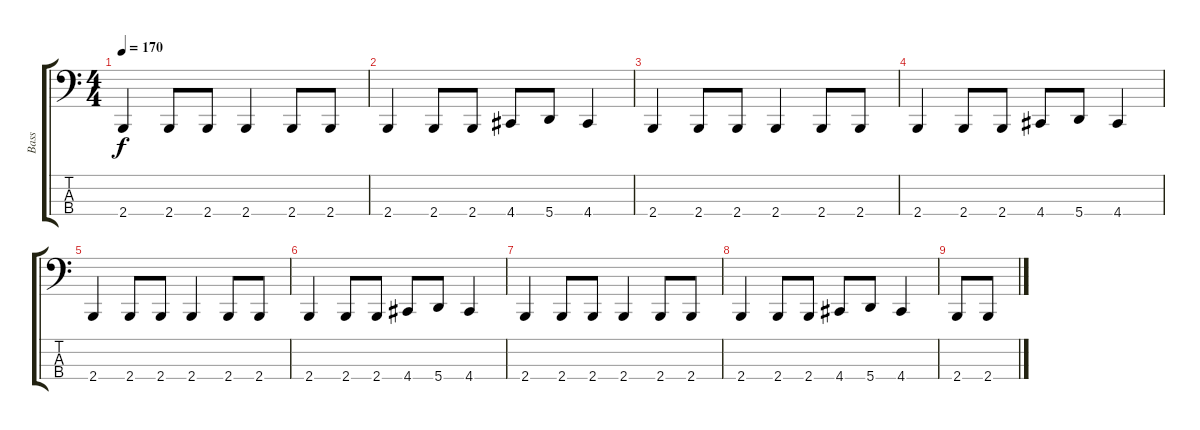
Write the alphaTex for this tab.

\track ("Bass" "Bass") {instrument electricbassfinger}
\staff {score tabs}
\tuning (D2 A1 E1 A0) {hide}
\ts (4 4)
\tempo 170
\clef f4
\ks c
2.4.4{dy f} 2.4.8 2.4.8 2.4.4 2.4.8 2.4.8 |
2.4.4 2.4.8 2.4.8 4.4.8 5.4.8 4.4.4 |
2.4.4 2.4.8 2.4.8 2.4.4 2.4.8 2.4.8 |
2.4.4 2.4.8 2.4.8 4.4.8 5.4.8 4.4.4 |
2.4.4 2.4.8 2.4.8 2.4.4 2.4.8 2.4.8 |
2.4.4 2.4.8 2.4.8 4.4.8 5.4.8 4.4.4 |
2.4.4 2.4.8 2.4.8 2.4.4 2.4.8 2.4.8 |
2.4.4 2.4.8 2.4.8 4.4.8 5.4.8 4.4.4 |
2.4.8 2.4.8
